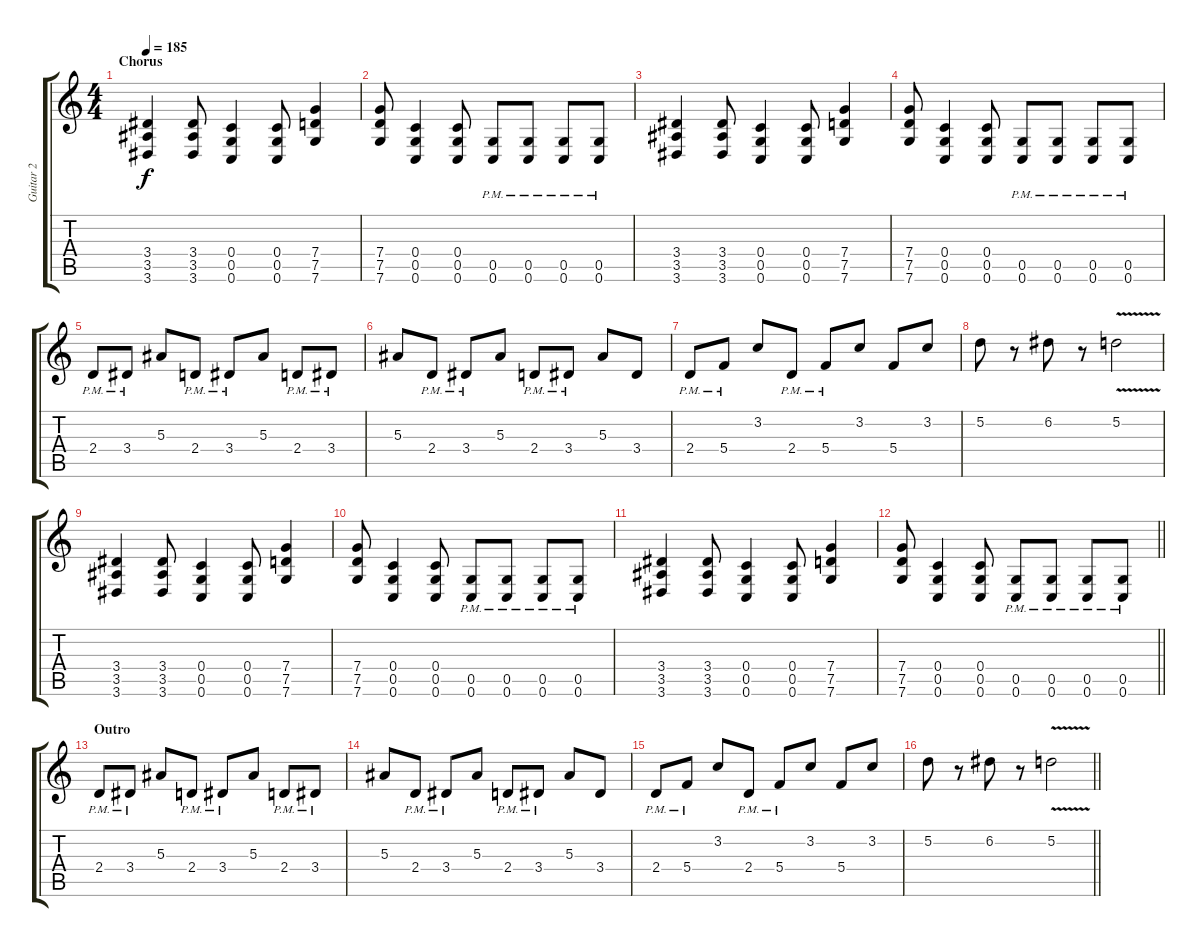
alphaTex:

\track ("Guitar 2" "Guitar 2") {instrument distortionguitar}
\staff {score tabs}
\tuning (D4 A3 F3 C3 G2 C2) {hide}
\ts (4 4)
\section ("" "Chorus")
\tempo 185
\clef g2
\ks c
(3.4 3.5 3.6).4{dy f} (3.4 3.5 3.6).8 (0.4 0.5 0.6).4 (0.4 0.5 0.6).8 (7.4 7.5 7.6).4 |
(7.4 7.5 7.6).8 (0.4 0.5 0.6).4 (0.4 0.5 0.6).8 (0.5{pm} 0.6{pm}).8 (0.5{pm} 0.6{pm}).8 (0.5{pm} 0.6{pm}).8 (0.5{pm} 0.6{pm}).8 |
(3.4 3.5 3.6).4 (3.4 3.5 3.6).8 (0.4 0.5 0.6).4 (0.4 0.5 0.6).8 (7.4 7.5 7.6).4 |
(7.4 7.5 7.6).8 (0.4 0.5 0.6).4 (0.4 0.5 0.6).8 (0.5{pm} 0.6{pm}).8 (0.5{pm} 0.6{pm}).8 (0.5{pm} 0.6{pm}).8 (0.5{pm} 0.6{pm}).8 |
2.4{pm}.8 3.4{pm}.8 5.3.8 2.4{pm}.8 3.4{pm}.8 5.3.8 2.4{pm}.8 3.4{pm}.8 |
5.3.8 2.4{pm}.8 3.4{pm}.8 5.3.8 2.4{pm}.8 3.4{pm}.8 5.3.8 3.4.8 |
2.4{pm}.8 5.4{pm}.8 3.2.8 2.4{pm}.8 5.4{pm}.8 3.2.8 5.4.8 3.2.8 |
5.2.8 r.8 6.2.8 r.8 5.2{v}.2 |
(3.4 3.5 3.6).4 (3.4 3.5 3.6).8 (0.4 0.5 0.6).4 (0.4 0.5 0.6).8 (7.4 7.5 7.6).4 |
(7.4 7.5 7.6).8 (0.4 0.5 0.6).4 (0.4 0.5 0.6).8 (0.5{pm} 0.6{pm}).8 (0.5{pm} 0.6{pm}).8 (0.5{pm} 0.6{pm}).8 (0.5{pm} 0.6{pm}).8 |
(3.4 3.5 3.6).4 (3.4 3.5 3.6).8 (0.4 0.5 0.6).4 (0.4 0.5 0.6).8 (7.4 7.5 7.6).4 |
\barLineRight lightlight
(7.4 7.5 7.6).8 (0.4 0.5 0.6).4 (0.4 0.5 0.6).8 (0.5{pm} 0.6{pm}).8 (0.5{pm} 0.6{pm}).8 (0.5{pm} 0.6{pm}).8 (0.5{pm} 0.6{pm}).8 |
\section ("" "Outro")
2.4{pm}.8 3.4{pm}.8 5.3.8 2.4{pm}.8 3.4{pm}.8 5.3.8 2.4{pm}.8 3.4{pm}.8 |
5.3.8 2.4{pm}.8 3.4{pm}.8 5.3.8 2.4{pm}.8 3.4{pm}.8 5.3.8 3.4.8 |
2.4{pm}.8 5.4{pm}.8 3.2.8 2.4{pm}.8 5.4{pm}.8 3.2.8 5.4.8 3.2.8 |
\barLineRight lightlight
5.2.8 r.8 6.2.8 r.8 5.2{v}.2
